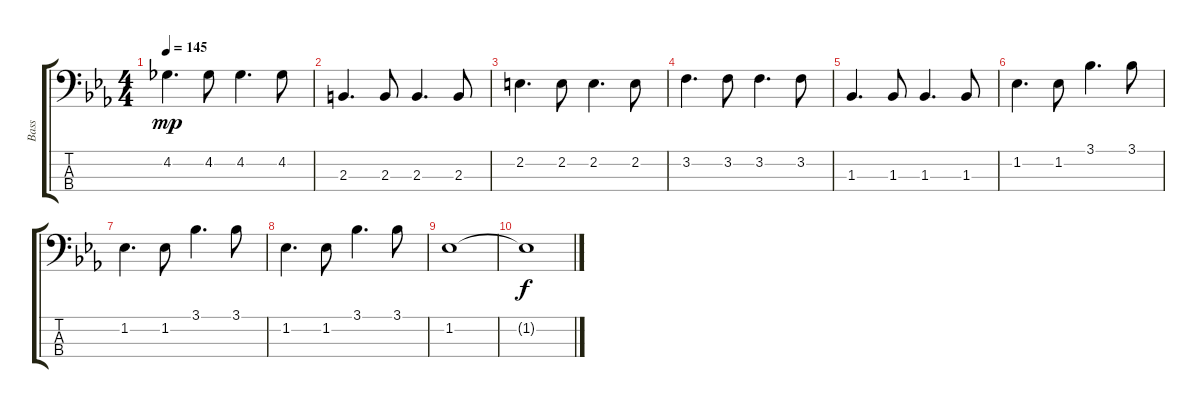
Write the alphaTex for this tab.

\track ("Bass" "Bass") {instrument electricbassfinger}
\staff {score tabs}
\tuning (G2 D2 A1 E1) {hide}
\ts (4 4)
\tempo 145
\clef f4
\ks eb
4.2.4{d dy mp} 4.2.8 4.2.4{d} 4.2.8 |
2.3.4{d} 2.3.8 2.3.4{d} 2.3.8 |
2.2.4{d} 2.2.8 2.2.4{d} 2.2.8 |
3.2.4{d} 3.2.8 3.2.4{d} 3.2.8 |
1.3.4{d} 1.3.8 1.3.4{d} 1.3.8 |
1.2.4{d} 1.2.8 3.1.4{d} 3.1.8 |
1.2.4{d} 1.2.8 3.1.4{d} 3.1.8 |
1.2.4{d} 1.2.8 3.1.4{d} 3.1.8 |
1.2.1 |
1.2{t}.1{dy f}
